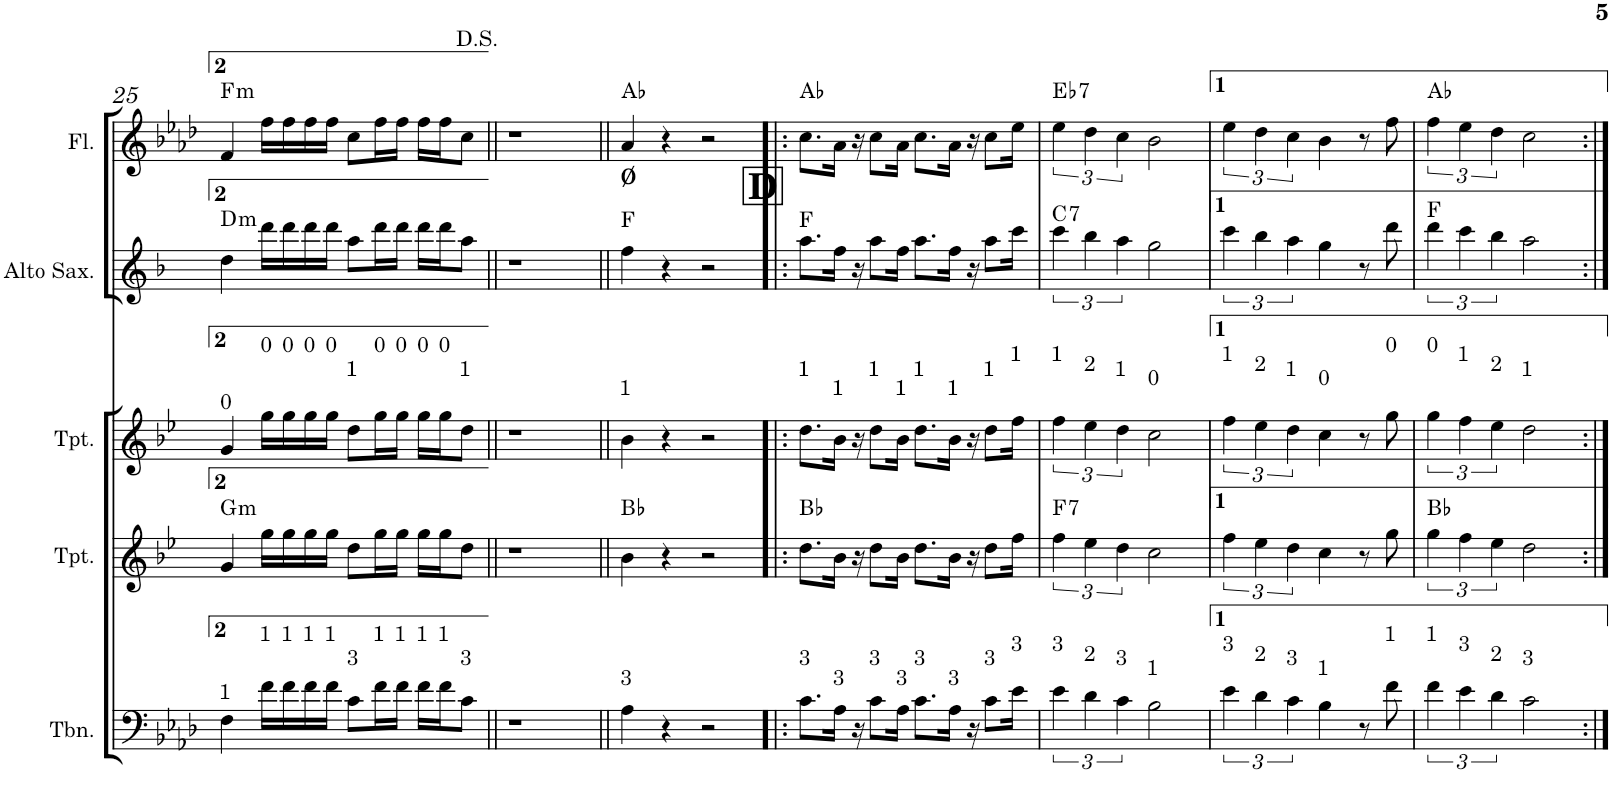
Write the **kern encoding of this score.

**kern	**kern	**harte	**kern	**kern	**harte	**kern	**harte
*part5	*part4	*part4	*part3	*part2	*part2	*part1	*part1
*staff5	*staff4	*	*staff3	*staff2	*	*staff1	*
*I"C clavF	*I"Bb	*	*I"Bb - Pirata	*I"Eb	*	*I"C clavG	*
!!LO:PB:g=z
*clefF4	*clefG2	*	*clefG2	*clefG2	*	*clefG2	*
*	*Trd1c2	*	*Trd1c2	*Trd5c9	*	*	*
*k[b-e-a-d-]	*k[b-e-]	*	*k[b-e-]	*k[b-]	*	*k[b-e-a-d-]	*
*f:	*g:	*	*g:	*d:	*	*f:	*
*M4/4	*M4/4	*	*M4/4	*M4/4	*	*M4/4	*
=25	=25	=25	=25	=25	=25	=25	=25
!	!	!	!LO:TX:a:t=0	!	!	!	!
!LO:TX:a:t=1	!	!LO:H:kt=m	!	!	!LO:H:kt=m	!	!LO:H:kt=m
4F\	4g/	G:min	4g/	4dd\	D:min	4f/	F:min
!	!	!	!LO:TX:a:t=0	!	!	!	!
!LO:TX:a:t=1	!	!	!	!	!	!	!
16f\LL	16gg\LL	.	16gg\LL	16ddd\LL	.	16ff\LL	.
!	!	!	!LO:TX:a:t=0	!	!	!	!
!LO:TX:a:t=1	!	!	!	!	!	!	!
16f\	16gg\	.	16gg\	16ddd\	.	16ff\	.
!	!	!	!LO:TX:a:t=0	!	!	!	!
!LO:TX:a:t=1	!	!	!	!	!	!	!
16f\	16gg\	.	16gg\	16ddd\	.	16ff\	.
!	!	!	!LO:TX:a:t=0	!	!	!	!
!LO:TX:a:t=1	!	!	!	!	!	!	!
16f\JJ	16gg\JJ	.	16gg\JJ	16ddd\JJ	.	16ff\JJ	.
!	!	!	!LO:TX:a:t=1	!	!	!	!
!LO:TX:a:t=3	!	!	!	!	!	!	!
8c\L	8dd\L	.	8dd\L	8aa\L	.	8cc\L	.
!	!	!	!LO:TX:a:t=0	!	!	!	!
!LO:TX:a:t=1	!	!	!	!	!	!	!
16f\L	16gg\L	.	16gg\L	16ddd\L	.	16ff\L	.
!	!	!	!LO:TX:a:t=0	!	!	!	!
!LO:TX:a:t=1	!	!	!	!	!	!	!
16f\JJ	16gg\JJ	.	16gg\JJ	16ddd\JJ	.	16ff\JJ	.
!	!	!	!LO:TX:a:t=0	!	!	!	!
!LO:TX:a:t=1	!	!	!	!	!	!	!
16f\LL	16gg\LL	.	16gg\LL	16ddd\LL	.	16ff\LL	.
!	!	!	!LO:TX:a:t=0	!	!	!	!
!LO:TX:a:t=1	!	!	!	!	!	!	!
16f\J	16gg\J	.	16gg\J	16ddd\J	.	16ff\J	.
!	!	!	!LO:TX:a:t=1	!	!	!	!
!LO:TX:a:t=3	!	!	!	!	!	!	!
8c\J	8dd\J	.	8dd\J	8aa\J	.	8cc\J	.
=26||	=26||	=26||	=26||	=26||	=26||	=26||	=26||
1r	1r	.	1r	1r	.	1r	.
=27||	=27||	=27||	=27||	=27||	=27||	=27||	=27||
!	!	!	!	!	!	!LO:TX:b:t=ø	!
!	!	!	!LO:TX:a:t=1	!	!	!	!
!LO:TX:a:t=3	!	!	!	!	!	!	!
4A-\	4b-\	Bb:maj	4b-\	4ff\	F:maj	4a-/	Ab:maj
4r	4r	.	4r	4r	.	4r	.
2r	2r	.	2r	2r	.	2r	.
!!LO:REH:place=s1:b:B:cj:fs=18.5691:t=D
=28!|:	=28!|:	=28!|:	=28!|:	=28!|:	=28!|:	=28!|:	=28!|:
!	!	!	!LO:TX:a:t=1	!	!	!	!
!LO:TX:a:t=3	!	!	!	!	!	!	!
8.c\L	8.dd\L	Bb:maj	8.dd\L	8.aa\L	F:maj	8.cc\L	Ab:maj
!	!	!	!LO:TX:a:t=1	!	!	!	!
!LO:TX:a:t=3	!	!	!	!	!	!	!
16A-\Jk	16b-\Jk	.	16b-\Jk	16ff\Jk	.	16a-\Jk	.
16r	16r	.	16r	16r	.	16r	.
!	!	!	!LO:TX:a:t=1	!	!	!	!
!LO:TX:a:t=3	!	!	!	!	!	!	!
8c\L	8dd\L	.	8dd\L	8aa\L	.	8cc\L	.
!	!	!	!LO:TX:a:t=1	!	!	!	!
!LO:TX:a:t=3	!	!	!	!	!	!	!
16A-\Jk	16b-\Jk	.	16b-\Jk	16ff\Jk	.	16a-\Jk	.
!	!	!	!LO:TX:a:t=1	!	!	!	!
!LO:TX:a:t=3	!	!	!	!	!	!	!
8.c\L	8.dd\L	.	8.dd\L	8.aa\L	.	8.cc\L	.
!	!	!	!LO:TX:a:t=1	!	!	!	!
!LO:TX:a:t=3	!	!	!	!	!	!	!
16A-\Jk	16b-\Jk	.	16b-\Jk	16ff\Jk	.	16a-\Jk	.
16r	16r	.	16r	16r	.	16r	.
!	!	!	!LO:TX:a:t=1	!	!	!	!
!LO:TX:a:t=3	!	!	!	!	!	!	!
8c\L	8dd\L	.	8dd\L	8aa\L	.	8cc\L	.
!	!	!	!LO:TX:a:t=1	!	!	!	!
!LO:TX:a:t=3	!	!	!	!	!	!	!
16e-\Jk	16ff\Jk	.	16ff\Jk	16ccc\Jk	.	16ee-\Jk	.
=29	=29	=29	=29	=29	=29	=29	=29
!	!	!	!LO:TX:a:t=1	!	!	!	!
!LO:TX:a:t=3	!	!LO:H:kt=7	!	!	!LO:H:kt=7	!	!LO:H:kt=7
6e-\	6ff\	F:7	6ff\	6ccc\	C:7	6ee-\	Eb:7
!	!	!	!LO:TX:a:t=2	!	!	!	!
!LO:TX:a:t=2	!	!	!	!	!	!	!
6d-\	6ee-\	.	6ee-\	6bb-\	.	6dd-\	.
!	!	!	!LO:TX:a:t=1	!	!	!	!
!LO:TX:a:t=3	!	!	!	!	!	!	!
6c\	6dd\	.	6dd\	6aa\	.	6cc\	.
!	!	!	!LO:TX:a:t=0	!	!	!	!
!LO:TX:a:t=1	!	!	!	!	!	!	!
2B-\	2cc\	.	2cc\	2gg\	.	2b-\	.
=30	=30	=30	=30	=30	=30	=30	=30
!	!	!	!LO:TX:a:t=1	!	!	!	!
!LO:TX:a:t=3	!	!	!	!	!	!	!
6e-\	6ff\	.	6ff\	6ccc\	.	6ee-\	.
!	!	!	!LO:TX:a:t=2	!	!	!	!
!LO:TX:a:t=2	!	!	!	!	!	!	!
6d-\	6ee-\	.	6ee-\	6bb-\	.	6dd-\	.
!	!	!	!LO:TX:a:t=1	!	!	!	!
!LO:TX:a:t=3	!	!	!	!	!	!	!
6c\	6dd\	.	6dd\	6aa\	.	6cc\	.
!	!	!	!LO:TX:a:t=0	!	!	!	!
!LO:TX:a:t=1	!	!	!	!	!	!	!
4B-\	4cc\	.	4cc\	4gg\	.	4b-\	.
8r	8r	.	8r	8r	.	8r	.
!	!	!	!LO:TX:a:t=0	!	!	!	!
!LO:TX:a:t=1	!	!	!	!	!	!	!
8f\	8gg\	.	8gg\	8ddd\	.	8ff\	.
=31	=31	=31	=31	=31	=31	=31	=31
!	!	!	!LO:TX:a:t=0	!	!	!	!
!LO:TX:a:t=1	!	!	!	!	!	!	!
6f\	6gg\	Bb:maj	6gg\	6ddd\	F:maj	6ff\	Ab:maj
!	!	!	!LO:TX:a:t=1	!	!	!	!
!LO:TX:a:t=3	!	!	!	!	!	!	!
6e-\	6ff\	.	6ff\	6ccc\	.	6ee-\	.
!	!	!	!LO:TX:a:t=2	!	!	!	!
!LO:TX:a:t=2	!	!	!	!	!	!	!
6d-\	6ee-\	.	6ee-\	6bb-\	.	6dd-\	.
!	!	!	!LO:TX:a:t=1	!	!	!	!
!LO:TX:a:t=3	!	!	!	!	!	!	!
2c\	2dd\	.	2dd\	2aa\	.	2cc\	.
=:|!	=:|!	=:|!	=:|!	=:|!	=:|!	=:|!	=:|!
*-	*-	*-	*-	*-	*-	*-	*-
